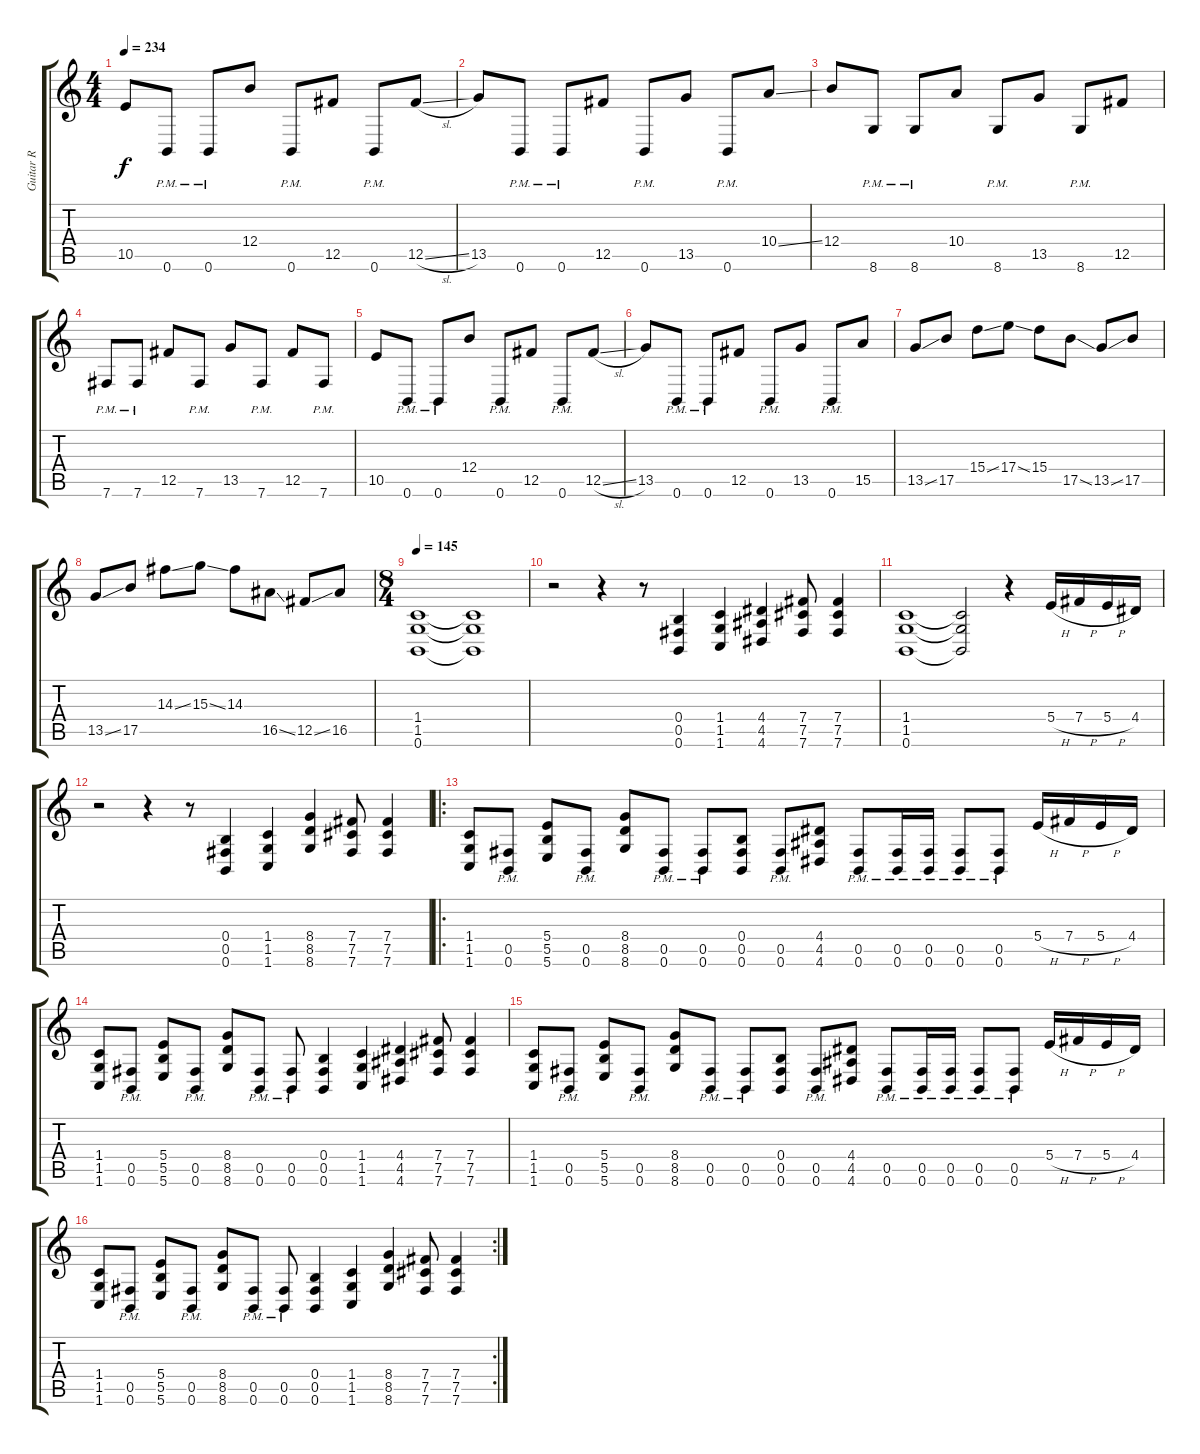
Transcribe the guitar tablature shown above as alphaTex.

\track ("Guitar R" "Guitar R") {instrument overdrivenguitar}
\staff {score tabs}
\tuning (Db4 Ab3 E3 B2 Gb2 B1) {hide}
\ts (4 4)
\tempo 234
\clef g2
\ks c
10.5.8{dy f} 0.6{pm}.8 0.6{pm}.8 12.4.8 0.6{pm}.8 12.5.8 0.6{pm}.8 12.5{sl}.8 |
13.5.8 0.6{pm}.8 0.6{pm}.8 12.5.8 0.6{pm}.8 13.5.8 0.6{pm}.8 10.4{ss}.8 |
12.4.8 8.6{pm}.8 8.6{pm}.8 10.4.8 8.6{pm}.8 13.5.8 8.6{pm}.8 12.5.8 |
7.6{pm}.8 7.6{pm}.8 12.5.8 7.6{pm}.8 13.5.8 7.6{pm}.8 12.5.8 7.6{pm}.8 |
10.5.8 0.6{pm}.8 0.6{pm}.8 12.4.8 0.6{pm}.8 12.5.8 0.6{pm}.8 12.5{sl}.8 |
13.5.8 0.6{pm}.8 0.6{pm}.8 12.5.8 0.6{pm}.8 13.5.8 0.6{pm}.8 15.5.8 |
13.5{ss}.8 17.5.8 15.4{ss}.8 17.4{ss}.8 15.4.8 17.5{ss}.8 13.5{ss}.8 17.5.8 |
13.5{ss}.8 17.5.8 14.3{ss}.8 15.3{ss}.8 14.3.8 16.5{ss}.8 12.5{ss}.8 16.5.8 |
\ts (8 4)
\tempo 145
(1.4 1.5 0.6).1 (1.4{t} 1.5{t} 0.6{t}).1 |
r.2 r.4 r.8 (0.4 0.5 0.6).4 (1.4 1.5 1.6).4 (4.4 4.5 4.6).4 (7.4 7.5 7.6).8 (7.4 7.5 7.6).4 |
(1.4 1.5 0.6).1 (1.4{t} 1.5{t} 0.6{t}).2 r.4 5.4{h}.16 7.4{h}.16 5.4{h}.16 4.4.16 |
r.2 r.4 r.8 (0.4 0.5 0.6).4 (1.4 1.5 1.6).4 (8.4 8.5 8.6).4 (7.4 7.5 7.6).8 (7.4 7.5 7.6).4 |
\ro
(1.4 1.5 1.6).8 (0.5{pm} 0.6{pm}).8 (5.4 5.5 5.6).8 (0.5{pm} 0.6{pm}).8 (8.4 8.5 8.6).8 (0.5{pm} 0.6{pm}).8 (0.5{pm} 0.6{pm}).8 (0.4 0.5 0.6).8 (0.5{pm} 0.6{pm}).8 (4.4 4.5 4.6).8 (0.5{pm} 0.6{pm}).8 (0.5{pm} 0.6{pm}).16 (0.5{pm} 0.6{pm}).16 (0.5{pm} 0.6{pm}).8 (0.5{pm} 0.6{pm}).8 5.4{h}.16 7.4{h}.16 5.4{h}.16 4.4.16 |
(1.4 1.5 1.6).8 (0.5{pm} 0.6{pm}).8 (5.4 5.5 5.6).8 (0.5{pm} 0.6{pm}).8 (8.4 8.5 8.6).8 (0.5{pm} 0.6{pm}).8 (0.5{pm} 0.6{pm}).8 (0.4 0.5 0.6).4 (1.4 1.5 1.6).4 (4.4 4.5 4.6).4 (7.4 7.5 7.6).8 (7.4 7.5 7.6).4 |
(1.4 1.5 1.6).8 (0.5{pm} 0.6{pm}).8 (5.4 5.5 5.6).8 (0.5{pm} 0.6{pm}).8 (8.4 8.5 8.6).8 (0.5{pm} 0.6{pm}).8 (0.5{pm} 0.6{pm}).8 (0.4 0.5 0.6).8 (0.5{pm} 0.6{pm}).8 (4.4 4.5 4.6).8 (0.5{pm} 0.6{pm}).8 (0.5{pm} 0.6{pm}).16 (0.5{pm} 0.6{pm}).16 (0.5{pm} 0.6{pm}).8 (0.5{pm} 0.6{pm}).8 5.4{h}.16 7.4{h}.16 5.4{h}.16 4.4.16 |
\rc 2
(1.4 1.5 1.6).8 (0.5{pm} 0.6{pm}).8 (5.4 5.5 5.6).8 (0.5{pm} 0.6{pm}).8 (8.4 8.5 8.6).8 (0.5{pm} 0.6{pm}).8 (0.5{pm} 0.6{pm}).8 (0.4 0.5 0.6).4 (1.4 1.5 1.6).4 (8.4 8.5 8.6).4 (7.4 7.5 7.6).8 (7.4 7.5 7.6).4
